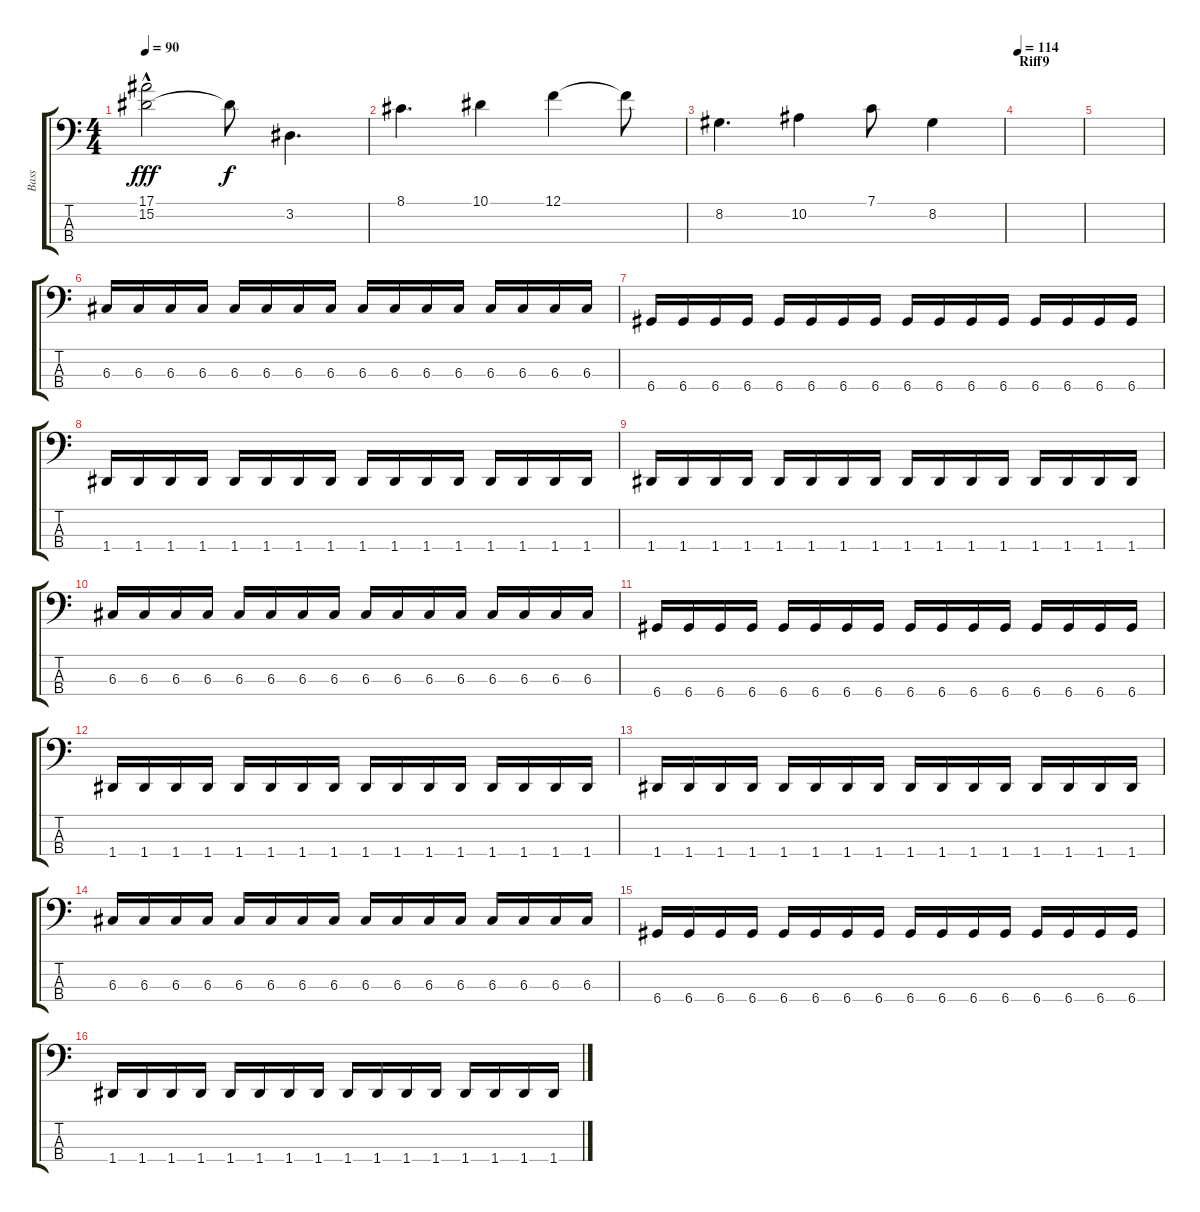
\track ("Bass" "Bass") {instrument electricbassfinger}
\staff {score tabs}
\tuning (F2 C2 G1 D1) {hide}
\ts (4 4)
\tempo 90
\clef f4
\ks c
(17.1 15.2{hac}).2{dy fff} 15.2{t}.8{dy f} 3.2.4{d} |
8.1.4{d} 10.1.4 12.1.4 12.1{t}.8 |
8.2.4{d} 10.2.4 7.1.8 8.2.4 |
\section ("" "Riff9")
\tempo 114
|
|
6.3.16 6.3.16 6.3.16 6.3.16 6.3.16 6.3.16 6.3.16 6.3.16 6.3.16 6.3.16 6.3.16 6.3.16 6.3.16 6.3.16 6.3.16 6.3.16 |
6.4.16 6.4.16 6.4.16 6.4.16 6.4.16 6.4.16 6.4.16 6.4.16 6.4.16 6.4.16 6.4.16 6.4.16 6.4.16 6.4.16 6.4.16 6.4.16 |
1.4.16 1.4.16 1.4.16 1.4.16 1.4.16 1.4.16 1.4.16 1.4.16 1.4.16 1.4.16 1.4.16 1.4.16 1.4.16 1.4.16 1.4.16 1.4.16 |
1.4.16 1.4.16 1.4.16 1.4.16 1.4.16 1.4.16 1.4.16 1.4.16 1.4.16 1.4.16 1.4.16 1.4.16 1.4.16 1.4.16 1.4.16 1.4.16 |
6.3.16 6.3.16 6.3.16 6.3.16 6.3.16 6.3.16 6.3.16 6.3.16 6.3.16 6.3.16 6.3.16 6.3.16 6.3.16 6.3.16 6.3.16 6.3.16 |
6.4.16 6.4.16 6.4.16 6.4.16 6.4.16 6.4.16 6.4.16 6.4.16 6.4.16 6.4.16 6.4.16 6.4.16 6.4.16 6.4.16 6.4.16 6.4.16 |
1.4.16 1.4.16 1.4.16 1.4.16 1.4.16 1.4.16 1.4.16 1.4.16 1.4.16 1.4.16 1.4.16 1.4.16 1.4.16 1.4.16 1.4.16 1.4.16 |
1.4.16 1.4.16 1.4.16 1.4.16 1.4.16 1.4.16 1.4.16 1.4.16 1.4.16 1.4.16 1.4.16 1.4.16 1.4.16 1.4.16 1.4.16 1.4.16 |
6.3.16 6.3.16 6.3.16 6.3.16 6.3.16 6.3.16 6.3.16 6.3.16 6.3.16 6.3.16 6.3.16 6.3.16 6.3.16 6.3.16 6.3.16 6.3.16 |
6.4.16 6.4.16 6.4.16 6.4.16 6.4.16 6.4.16 6.4.16 6.4.16 6.4.16 6.4.16 6.4.16 6.4.16 6.4.16 6.4.16 6.4.16 6.4.16 |
1.4.16 1.4.16 1.4.16 1.4.16 1.4.16 1.4.16 1.4.16 1.4.16 1.4.16 1.4.16 1.4.16 1.4.16 1.4.16 1.4.16 1.4.16 1.4.16
